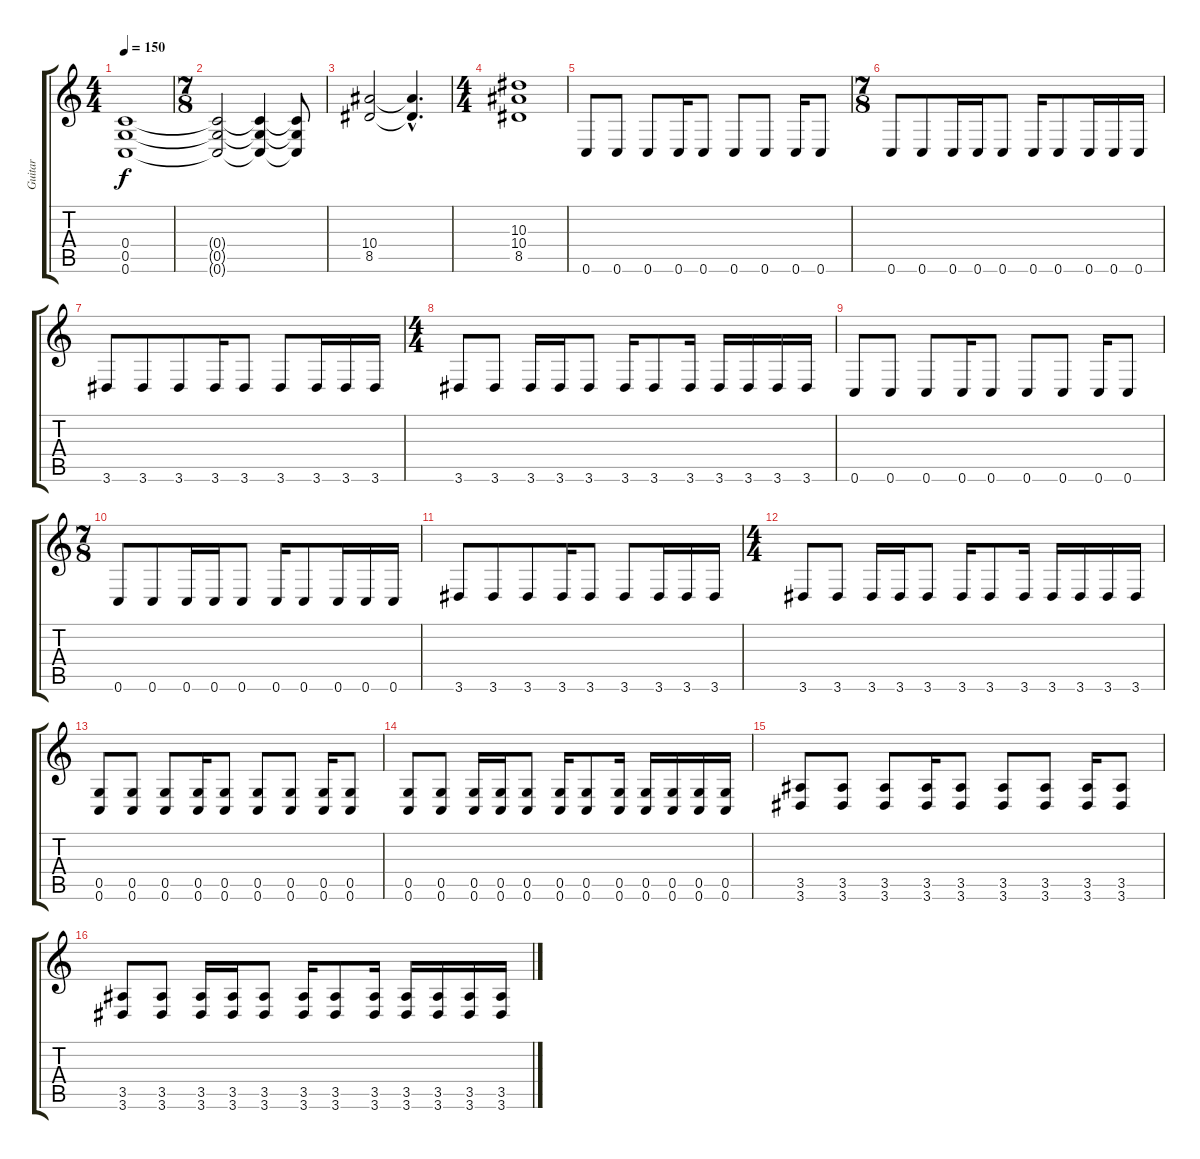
\track ("Guitar" "Guitar") {instrument distortionguitar}
\staff {score tabs}
\tuning (D4 A3 F3 C3 G2 C2) {hide}
\ts (4 4)
\tempo 150
\clef g2
\ks c
(0.4 0.5 0.6).1{dy f} |
\ts (7 8)
(0.4{t} 0.5{t} 0.6{t}).2 (0.4{t} 0.5{t} 0.6{t}).4 (0.4{t} 0.5{t} 0.6{t}).8 |
(10.4 8.5).2 (10.4{hac t} 8.5{hac t}).4{d} |
\ts (4 4)
(10.3 10.4 8.5).1 |
0.6.8 0.6.8 0.6.8 0.6.16 0.6.8 0.6.8 0.6.8 0.6.16 0.6.8 |
\ts (7 8)
0.6.8 0.6.8 0.6.16 0.6.16 0.6.8 0.6.16 0.6.8 0.6.16 0.6.16 0.6.16 |
3.6.8 3.6.8 3.6.8 3.6.16 3.6.8 3.6.8 3.6.16 3.6.16 3.6.16 |
\ts (4 4)
3.6.8 3.6.8 3.6.16 3.6.16 3.6.8 3.6.16 3.6.8 3.6.16 3.6.16 3.6.16 3.6.16 3.6.16 |
0.6.8 0.6.8 0.6.8 0.6.16 0.6.8 0.6.8 0.6.8 0.6.16 0.6.8 |
\ts (7 8)
0.6.8 0.6.8 0.6.16 0.6.16 0.6.8 0.6.16 0.6.8 0.6.16 0.6.16 0.6.16 |
3.6.8 3.6.8 3.6.8 3.6.16 3.6.8 3.6.8 3.6.16 3.6.16 3.6.16 |
\ts (4 4)
3.6.8 3.6.8 3.6.16 3.6.16 3.6.8 3.6.16 3.6.8 3.6.16 3.6.16 3.6.16 3.6.16 3.6.16 |
(0.5 0.6).8 (0.5 0.6).8 (0.5 0.6).8 (0.5 0.6).16 (0.5 0.6).8 (0.5 0.6).8 (0.5 0.6).8 (0.5 0.6).16 (0.5 0.6).8 |
(0.5 0.6).8 (0.5 0.6).8 (0.5 0.6).16 (0.5 0.6).16 (0.5 0.6).8 (0.5 0.6).16 (0.5 0.6).8 (0.5 0.6).16 (0.5 0.6).16 (0.5 0.6).16 (0.5 0.6).16 (0.5 0.6).16 |
(3.5 3.6).8 (3.5 3.6).8 (3.5 3.6).8 (3.5 3.6).16 (3.5 3.6).8 (3.5 3.6).8 (3.5 3.6).8 (3.5 3.6).16 (3.5 3.6).8 |
(3.5 3.6).8 (3.5 3.6).8 (3.5 3.6).16 (3.5 3.6).16 (3.5 3.6).8 (3.5 3.6).16 (3.5 3.6).8 (3.5 3.6).16 (3.5 3.6).16 (3.5 3.6).16 (3.5 3.6).16 (3.5 3.6).16
